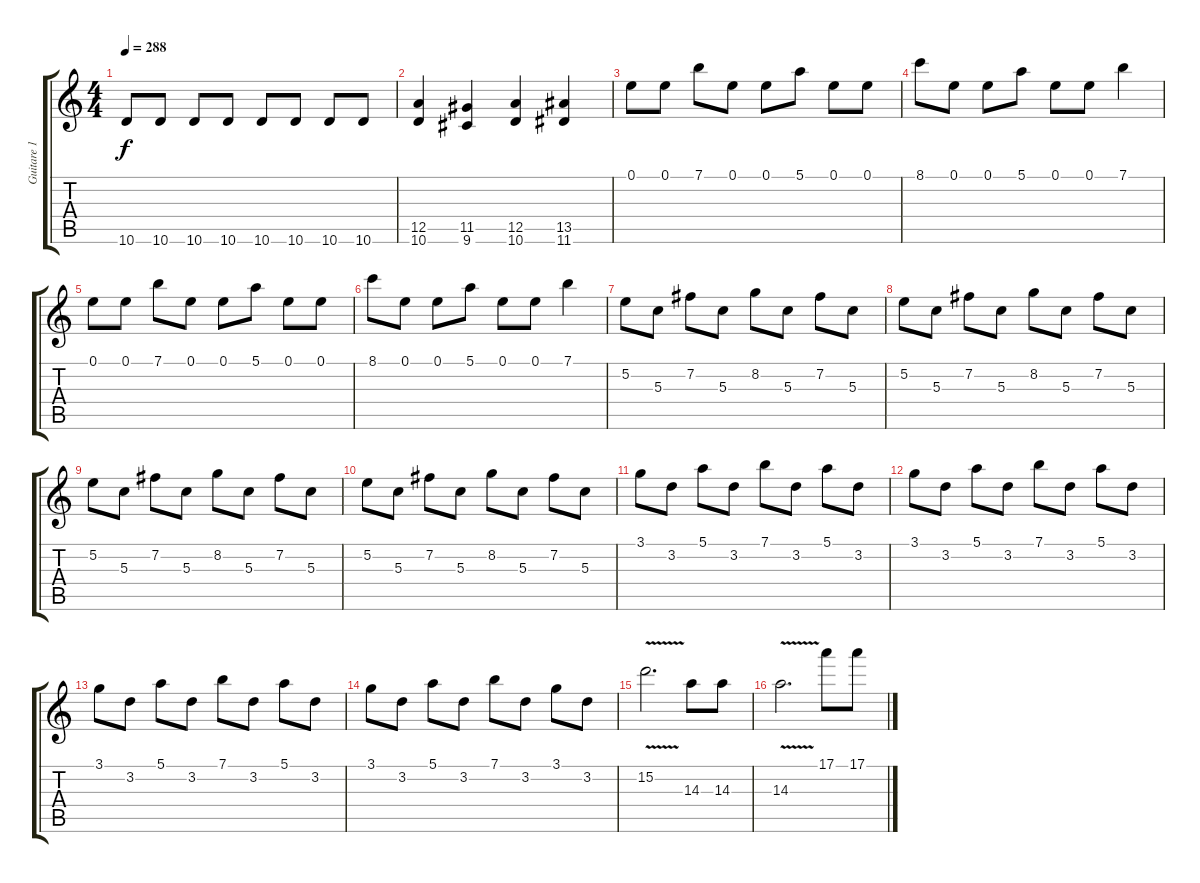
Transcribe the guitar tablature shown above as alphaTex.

\track ("Guitare 1" "Guitare 1") {instrument distortionguitar}
\staff {score tabs}
\tuning (E4 B3 G3 D3 A2 E2) {hide}
\ts (4 4)
\tempo 288
\clef g2
\ks c
10.6.8{dy f} 10.6.8 10.6.8 10.6.8 10.6.8 10.6.8 10.6.8 10.6.8 |
(12.5 10.6).4 (11.5 9.6).4 (12.5 10.6).4 (13.5 11.6).4 |
0.1.8 0.1.8 7.1.8 0.1.8 0.1.8 5.1.8 0.1.8 0.1.8 |
8.1.8 0.1.8 0.1.8 5.1.8 0.1.8 0.1.8 7.1.4 |
0.1.8 0.1.8 7.1.8 0.1.8 0.1.8 5.1.8 0.1.8 0.1.8 |
8.1.8 0.1.8 0.1.8 5.1.8 0.1.8 0.1.8 7.1.4 |
5.2.8 5.3.8 7.2.8 5.3.8 8.2.8 5.3.8 7.2.8 5.3.8 |
5.2.8 5.3.8 7.2.8 5.3.8 8.2.8 5.3.8 7.2.8 5.3.8 |
5.2.8 5.3.8 7.2.8 5.3.8 8.2.8 5.3.8 7.2.8 5.3.8 |
5.2.8 5.3.8 7.2.8 5.3.8 8.2.8 5.3.8 7.2.8 5.3.8 |
3.1.8 3.2.8 5.1.8 3.2.8 7.1.8 3.2.8 5.1.8 3.2.8 |
3.1.8 3.2.8 5.1.8 3.2.8 7.1.8 3.2.8 5.1.8 3.2.8 |
3.1.8 3.2.8 5.1.8 3.2.8 7.1.8 3.2.8 5.1.8 3.2.8 |
3.1.8 3.2.8 5.1.8 3.2.8 7.1.8 3.2.8 3.1.8 3.2.8 |
15.2{v}.2{d} 14.3.8 14.3.8 |
14.3{v}.2{d} 17.1.8 17.1.8
